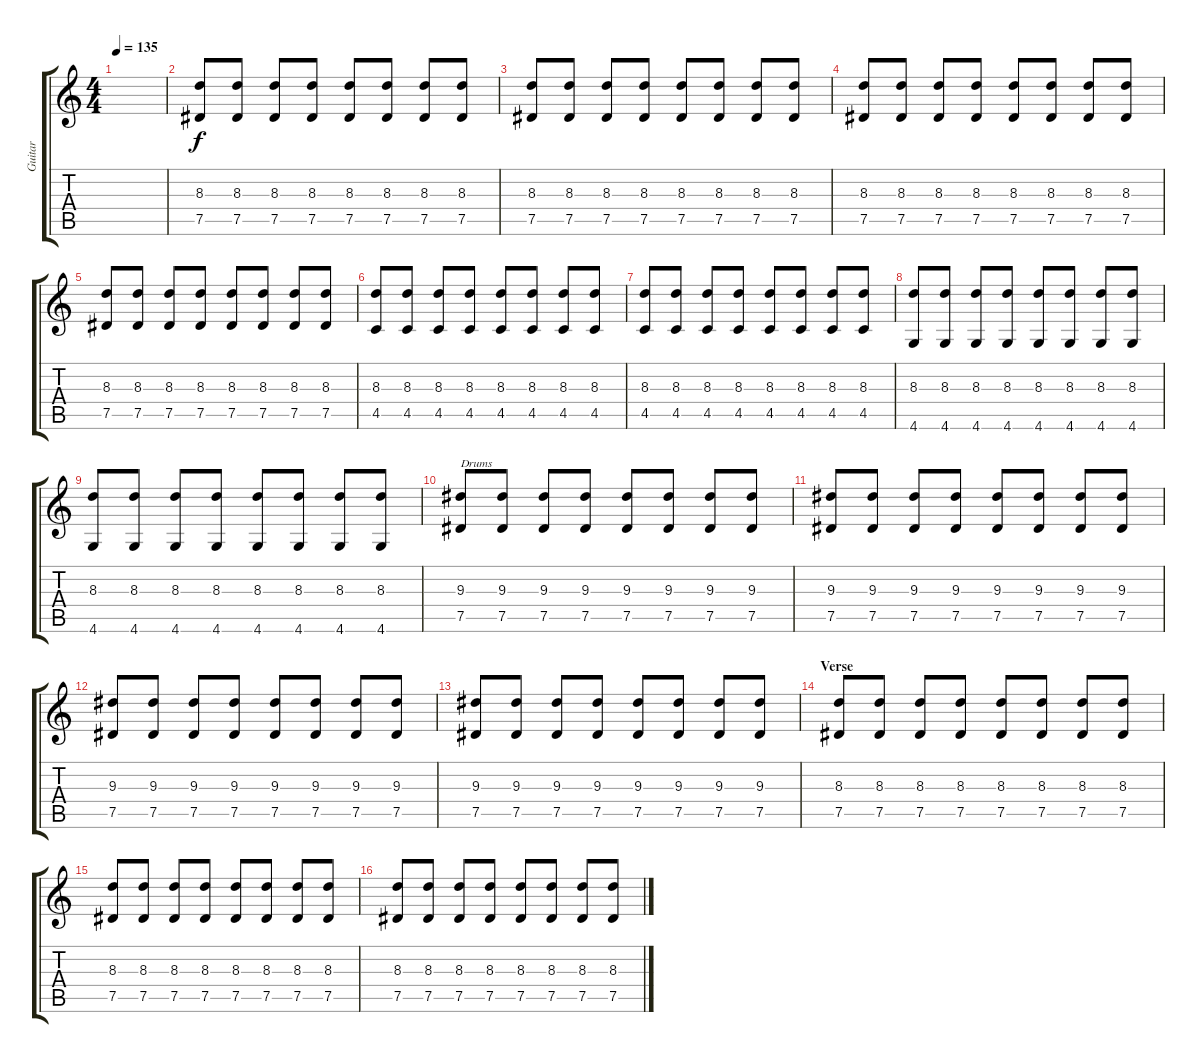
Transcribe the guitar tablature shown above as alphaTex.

\track ("Guitar" "Guitar") {instrument electricguitarjazz}
\staff {score tabs}
\tuning (Eb4 Bb3 Gb3 Db3 Ab2 Eb2) {hide}
\ts (4 4)
\tempo 135
\clef g2
\ks c
|
(8.3 7.5).8 (8.3 7.5).8 (8.3 7.5).8 (8.3 7.5).8 (8.3 7.5).8 (8.3 7.5).8 (8.3 7.5).8 (8.3 7.5).8 |
(8.3 7.5).8 (8.3 7.5).8 (8.3 7.5).8 (8.3 7.5).8 (8.3 7.5).8 (8.3 7.5).8 (8.3 7.5).8 (8.3 7.5).8 |
(8.3 7.5).8 (8.3 7.5).8 (8.3 7.5).8 (8.3 7.5).8 (8.3 7.5).8 (8.3 7.5).8 (8.3 7.5).8 (8.3 7.5).8 |
(8.3 7.5).8 (8.3 7.5).8 (8.3 7.5).8 (8.3 7.5).8 (8.3 7.5).8 (8.3 7.5).8 (8.3 7.5).8 (8.3 7.5).8 |
(8.3 4.5).8 (8.3 4.5).8 (8.3 4.5).8 (8.3 4.5).8 (8.3 4.5).8 (8.3 4.5).8 (8.3 4.5).8 (8.3 4.5).8 |
(8.3 4.5).8 (8.3 4.5).8 (8.3 4.5).8 (8.3 4.5).8 (8.3 4.5).8 (8.3 4.5).8 (8.3 4.5).8 (8.3 4.5).8 |
(8.3 4.6).8 (8.3 4.6).8 (8.3 4.6).8 (8.3 4.6).8 (8.3 4.6).8 (8.3 4.6).8 (8.3 4.6).8 (8.3 4.6).8 |
(8.3 4.6).8 (8.3 4.6).8 (8.3 4.6).8 (8.3 4.6).8 (8.3 4.6).8 (8.3 4.6).8 (8.3 4.6).8 (8.3 4.6).8 |
(9.3 7.5).8{txt "Drums"} (9.3 7.5).8 (9.3 7.5).8 (9.3 7.5).8 (9.3 7.5).8 (9.3 7.5).8 (9.3 7.5).8 (9.3 7.5).8 |
(9.3 7.5).8 (9.3 7.5).8 (9.3 7.5).8 (9.3 7.5).8 (9.3 7.5).8 (9.3 7.5).8 (9.3 7.5).8 (9.3 7.5).8 |
(9.3 7.5).8 (9.3 7.5).8 (9.3 7.5).8 (9.3 7.5).8 (9.3 7.5).8 (9.3 7.5).8 (9.3 7.5).8 (9.3 7.5).8 |
(9.3 7.5).8 (9.3 7.5).8 (9.3 7.5).8 (9.3 7.5).8 (9.3 7.5).8 (9.3 7.5).8 (9.3 7.5).8 (9.3 7.5).8 |
\section ("" "Verse")
(8.3 7.5).8 (8.3 7.5).8 (8.3 7.5).8 (8.3 7.5).8 (8.3 7.5).8 (8.3 7.5).8 (8.3 7.5).8 (8.3 7.5).8 |
(8.3 7.5).8 (8.3 7.5).8 (8.3 7.5).8 (8.3 7.5).8 (8.3 7.5).8 (8.3 7.5).8 (8.3 7.5).8 (8.3 7.5).8 |
(8.3 7.5).8 (8.3 7.5).8 (8.3 7.5).8 (8.3 7.5).8 (8.3 7.5).8 (8.3 7.5).8 (8.3 7.5).8 (8.3 7.5).8
